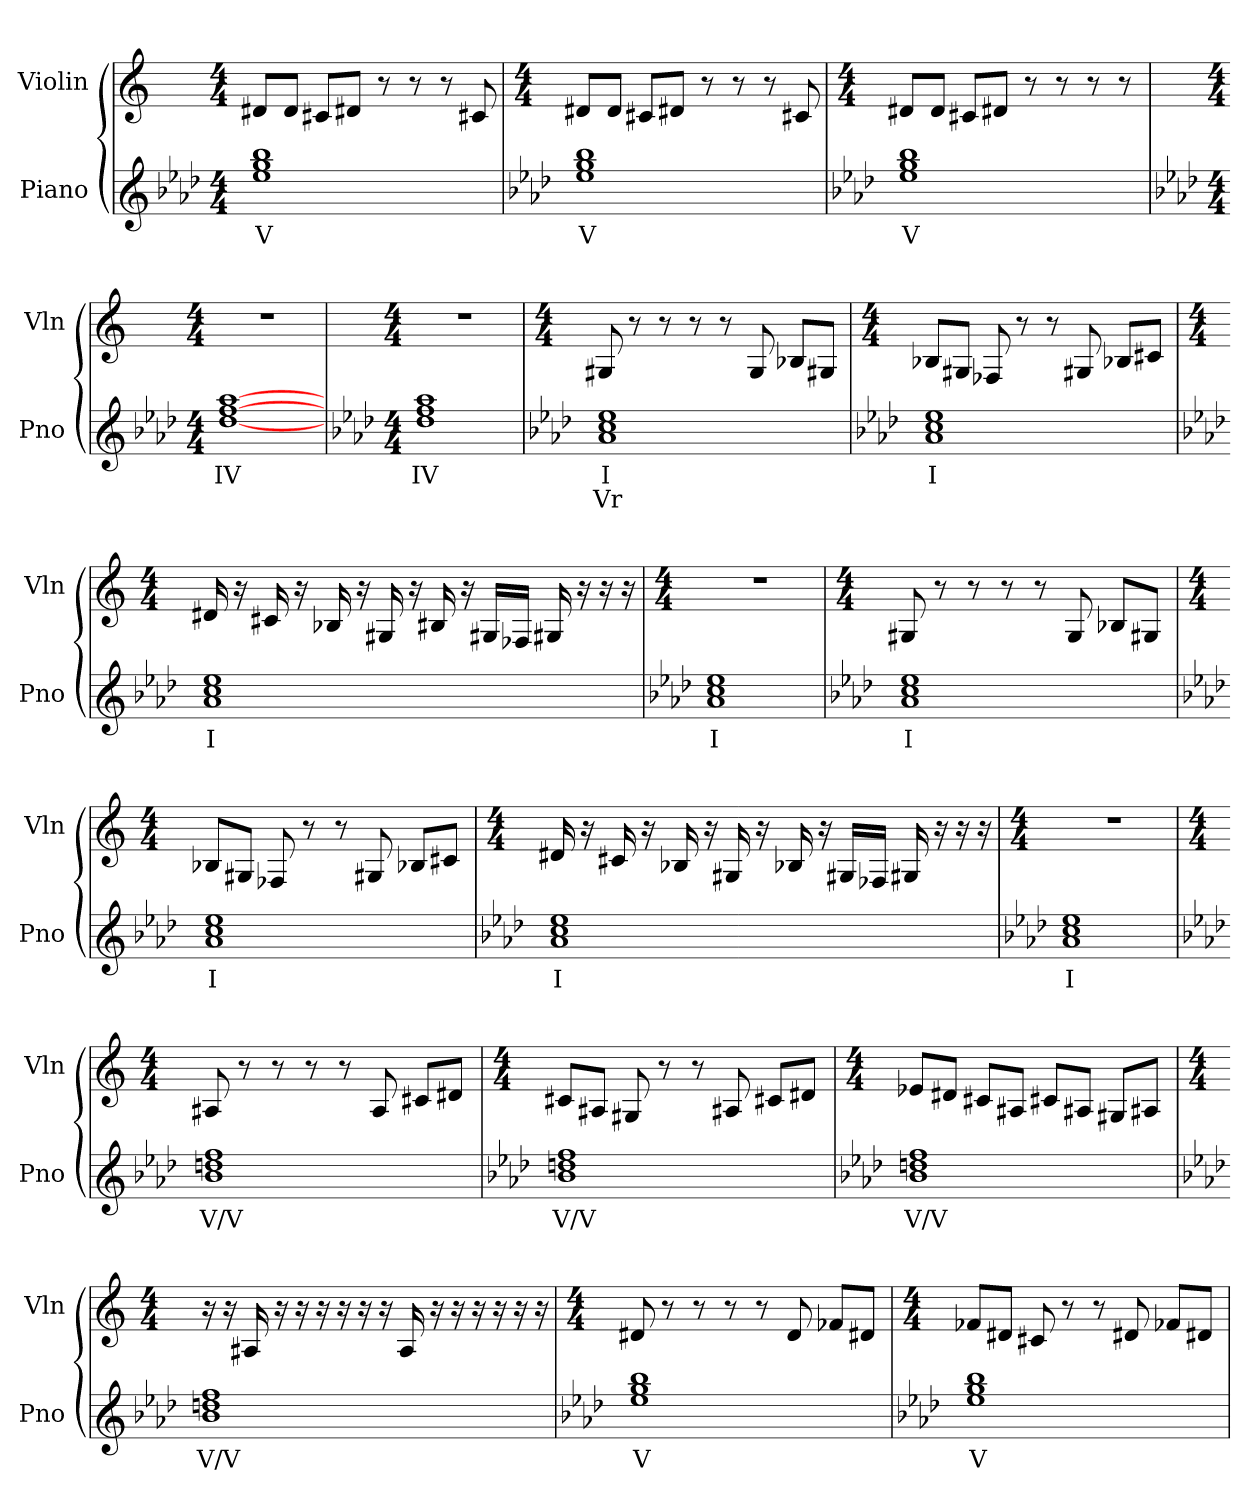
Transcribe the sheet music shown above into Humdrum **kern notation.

**kern	**text	**text	**kern
*part2	*part2	*part2	*part1
*staff2	*staff2	*staff2	*staff1
*I"Piano	*	*	*I"Violin
*I'Pno	*	*	*I'Vln
*k[b-e-a-d-]	*	*	*
*A-:	*	*	*
*M4/4	*	*	*M4/4
=	=	=	=
1ee- 1gg 1bb-	V	.	8d#XL
.	.	.	8d#J
.	.	.	8c#XL
.	.	.	8d#XJ
.	.	.	8r
.	.	.	8r
.	.	.	8r
.	.	.	8c#X
=	=	=	=
*k[b-e-a-d-]	*	*	*
*A-:	*	*	*
*	*	*	*M4/4
1ee- 1gg 1bb-	V	.	8d#XL
.	.	.	8d#J
.	.	.	8c#XL
.	.	.	8d#XJ
.	.	.	8r
.	.	.	8r
.	.	.	8r
.	.	.	8c#X
=	=	=	=
*k[b-e-a-d-]	*	*	*
*A-:	*	*	*
*	*	*	*M4/4
1ee- 1gg 1bb-	V	.	8d#XL
.	.	.	8d#J
.	.	.	8c#XL
.	.	.	8d#XJ
.	.	.	8r
.	.	.	8r
.	.	.	8r
.	.	.	8r
=	=	=	=
*k[b-e-a-d-]	*	*	*
*A-:	*	*	*
*M4/4	*	*	*M4/4
[1dd- [1ff [1aa-	IV	.	1r
=	=	=	=
*k[b-e-a-d-]	*	*	*
*A-:	*	*	*
*M4/4	*	*	*M4/4
1dd- 1ff 1aa-	IV	.	1r
=	=	=	=
*k[b-e-a-d-]	*	*	*
*A-:	*	*	*
*	*	*	*M4/4
1a- 1cc 1ee-	I	Vr	8G#X
.	.	.	8r
.	.	.	8r
.	.	.	8r
.	.	.	8r
.	.	.	8G#
.	.	.	8B-XL
.	.	.	8G#XJ
=	=	=	=
*k[b-e-a-d-]	*	*	*
*A-:	*	*	*
*	*	*	*M4/4
1a- 1cc 1ee-	I	.	8B-XL
.	.	.	8G#XJ
.	.	.	8F-X
.	.	.	8r
.	.	.	8r
.	.	.	8G#X
.	.	.	8B-XL
.	.	.	8c#XJ
=	=	=	=
*k[b-e-a-d-]	*	*	*
*A-:	*	*	*
*	*	*	*M4/4
1a- 1cc 1ee-	I	.	16d#X
.	.	.	16r
.	.	.	16c#X
.	.	.	16r
.	.	.	16B-X
.	.	.	16r
.	.	.	16G#X
.	.	.	16r
.	.	.	16B#X
.	.	.	16r
.	.	.	16G#XLL
.	.	.	16F-XJJ
.	.	.	16G#X
.	.	.	16r
.	.	.	16r
.	.	.	16r
=	=	=	=
*k[b-e-a-d-]	*	*	*
*A-:	*	*	*
*	*	*	*M4/4
1a- 1cc 1ee-	I	.	1r
=	=	=	=
*k[b-e-a-d-]	*	*	*
*A-:	*	*	*
*	*	*	*M4/4
1a- 1cc 1ee-	I	.	8G#X
.	.	.	8r
.	.	.	8r
.	.	.	8r
.	.	.	8r
.	.	.	8G#
.	.	.	8B-XL
.	.	.	8G#XJ
=	=	=	=
*k[b-e-a-d-]	*	*	*
*A-:	*	*	*
*	*	*	*M4/4
1a- 1cc 1ee-	I	.	8B-XL
.	.	.	8G#XJ
.	.	.	8F-X
.	.	.	8r
.	.	.	8r
.	.	.	8G#X
.	.	.	8B-XL
.	.	.	8c#XJ
=	=	=	=
*k[b-e-a-d-]	*	*	*
*A-:	*	*	*
*	*	*	*M4/4
1a- 1cc 1ee-	I	.	16d#X
.	.	.	16r
.	.	.	16c#X
.	.	.	16r
.	.	.	16B-X
.	.	.	16r
.	.	.	16G#X
.	.	.	16r
.	.	.	16B-X
.	.	.	16r
.	.	.	16G#XLL
.	.	.	16F-XJJ
.	.	.	16G#X
.	.	.	16r
.	.	.	16r
.	.	.	16r
=	=	=	=
*k[b-e-a-d-]	*	*	*
*A-:	*	*	*
*	*	*	*M4/4
1a- 1cc 1ee-	I	.	1r
=	=	=	=
*k[b-e-a-d-]	*	*	*
*A-:	*	*	*
*	*	*	*M4/4
1b- 1ddn 1ff	V/V	.	8A#X
.	.	.	8r
.	.	.	8r
.	.	.	8r
.	.	.	8r
.	.	.	8A#
.	.	.	8c#XL
.	.	.	8d#XJ
=	=	=	=
*k[b-e-a-d-]	*	*	*
*A-:	*	*	*
*	*	*	*M4/4
1b- 1ddn 1ff	V/V	.	8c#XL
.	.	.	8A#XJ
.	.	.	8G#X
.	.	.	8r
.	.	.	8r
.	.	.	8A#X
.	.	.	8c#XL
.	.	.	8d#XJ
=	=	=	=
*k[b-e-a-d-]	*	*	*
*A-:	*	*	*
*	*	*	*M4/4
1b- 1ddn 1ff	V/V	.	8e-XL
.	.	.	8d#XJ
.	.	.	8c#XL
.	.	.	8A#XJ
.	.	.	8c#XL
.	.	.	8A#XJ
.	.	.	8G#XL
.	.	.	8A#XJ
=	=	=	=
*k[b-e-a-d-]	*	*	*
*A-:	*	*	*
*	*	*	*M4/4
1b- 1ddn 1ff	V/V	.	16r
.	.	.	16r
.	.	.	16A#X
.	.	.	16r
.	.	.	16r
.	.	.	16r
.	.	.	16r
.	.	.	16r
.	.	.	16r
.	.	.	16A#
.	.	.	16r
.	.	.	16r
.	.	.	16r
.	.	.	16r
.	.	.	16r
.	.	.	16r
=	=	=	=
*k[b-e-a-d-]	*	*	*
*A-:	*	*	*
*	*	*	*M4/4
1ee- 1gg 1bb-	V	.	8d#X
.	.	.	8r
.	.	.	8r
.	.	.	8r
.	.	.	8r
.	.	.	8d#
.	.	.	8f-XL
.	.	.	8d#XJ
=	=	=	=
*k[b-e-a-d-]	*	*	*
*A-:	*	*	*
*	*	*	*M4/4
1ee- 1gg 1bb-	V	.	8f-XL
.	.	.	8d#XJ
.	.	.	8c#X
.	.	.	8r
.	.	.	8r
.	.	.	8d#X
.	.	.	8f-XL
.	.	.	8d#XJ
=	=	=	=
*-	*-	*-	*-
